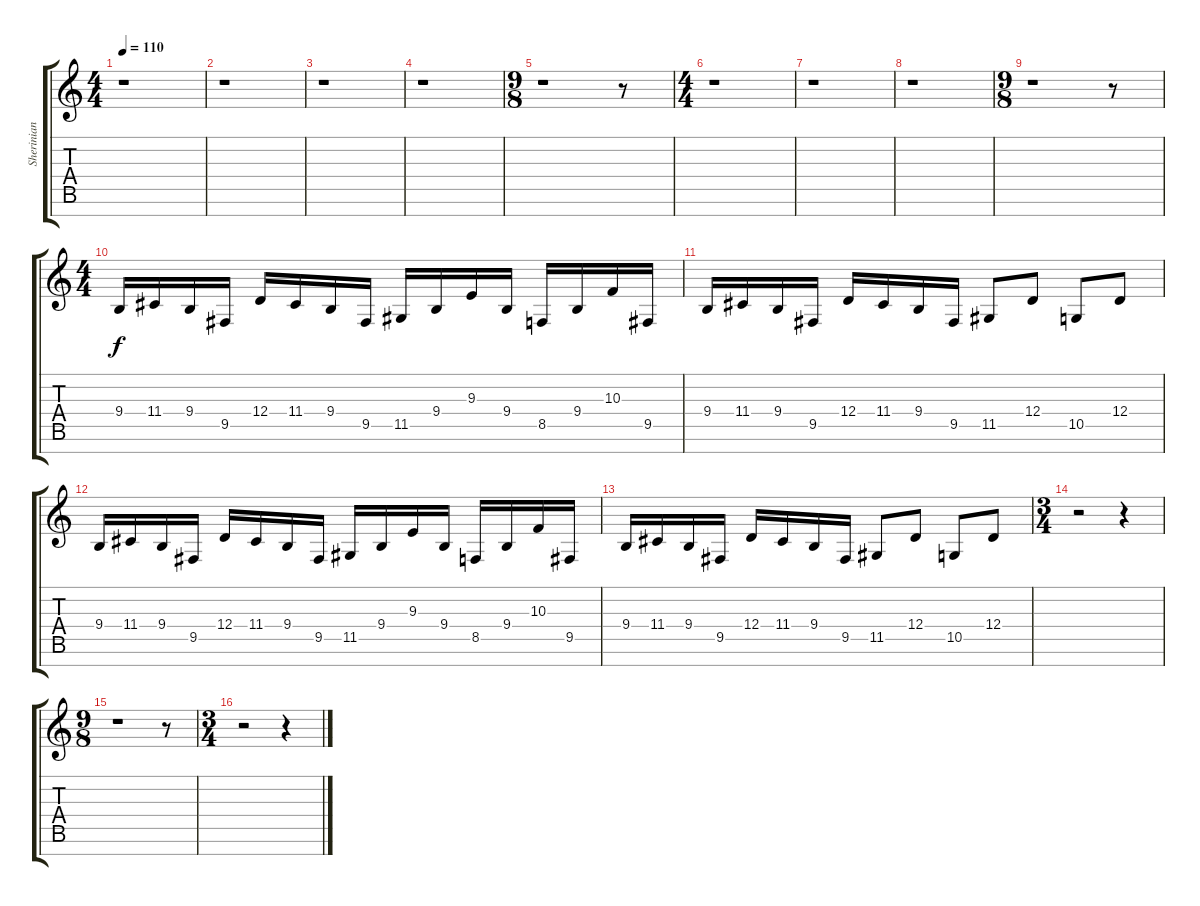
\track ("Sherinian Keyboard & Organs" "Sherinian ") {instrument fx3crystal}
\staff {score tabs}
\tuning (E4 B3 G3 D3 A2 E2 B1) {hide}
\ts (4 4)
\tempo 110
\clef g2
\ks c
r.1{dy f} |
r.1 |
r.1 |
r.1 |
\ts (9 8)
r.1 r.8 |
\ts (4 4)
r.1 |
r.1 |
r.1 |
\ts (9 8)
r.1 r.8 |
\ts (4 4)
9.4.16{volume 14} 11.4.16 9.4.16 9.5.16 12.4.16 11.4.16 9.4.16 9.5.16 11.5.16 9.4.16 9.3.16 9.4.16 8.5.16 9.4.16 10.3.16 9.5.16 |
9.4.16 11.4.16 9.4.16 9.5.16 12.4.16 11.4.16 9.4.16 9.5.16 11.5.8 12.4.8 10.5.8 12.4.8 |
9.4.16 11.4.16 9.4.16 9.5.16 12.4.16 11.4.16 9.4.16 9.5.16 11.5.16 9.4.16 9.3.16 9.4.16 8.5.16 9.4.16 10.3.16 9.5.16 |
9.4.16 11.4.16 9.4.16 9.5.16 12.4.16 11.4.16 9.4.16 9.5.16 11.5.8 12.4.8 10.5.8 12.4.8 |
\ts (3 4)
r.2 r.4 |
\ts (9 8)
r.1 r.8 |
\ts (3 4)
r.2 r.4
